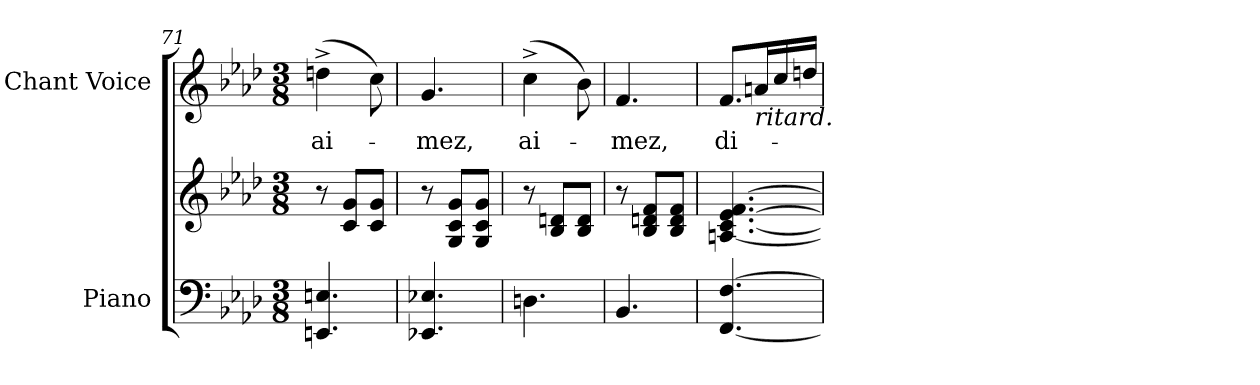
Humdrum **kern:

**kern	**kern	**kern	**text
*part2	*part2	*part1	*part1
*staff3	*staff2	*staff1	*staff1
*I"Piano	*	*I"Chant Voice	*
*I'Pno	*	*	*
*clefF4	*clefG2	*clefG2	*
*k[b-e-a-d-]	*k[b-e-a-d-]	*k[b-e-a-d-]	*
*M3/8	*M3/8	*M3/8	*
=71	=71	=71	=71
!	!	!	!LO:LY:b
4.EEn/ 4.En/	8r	(4ddn^\	ai-
.	8c/ 8g/L	.	.
.	8c/ 8g/J	8cc\)	.
=72	=72	=72	=72
!	!	!	!LO:LY:b
4.EE-X/ 4.E-X/	8r	4.g/	-mez,
.	8G/ 8c/ 8g/L	.	.
.	8G/ 8c/ 8g/J	.	.
=73	=73	=73	=73
!	!	!	!LO:LY:b
4.Dn\	8r	(4cc^\	ai-
.	8B-/ 8dn/L	.	.
.	8B-/ 8d/J	8b-\)	.
=74	=74	=74	=74
!	!	!	!LO:LY:b
4.BB-/	8r	4.f/	-mez,
.	8B-/ 8dn/ 8f/L	.	.
.	8B-/ 8d/ 8f/J	.	.
!!LO:PB:g=z
=75	=75	=75	=75
!	!	!	!LO:LY:b
[4.FF/ [4.F/	[4.An/ [4.c/ [>4.e-/ [4.f/	8.f/L	di-
!	!	!LO:TX:b:i:t=ritard.	!
.	.	16an/L	.
.	.	16cc/	.
.	.	16ddn/JJ	.
=	=	=	=
*-	*-	*-	*-
